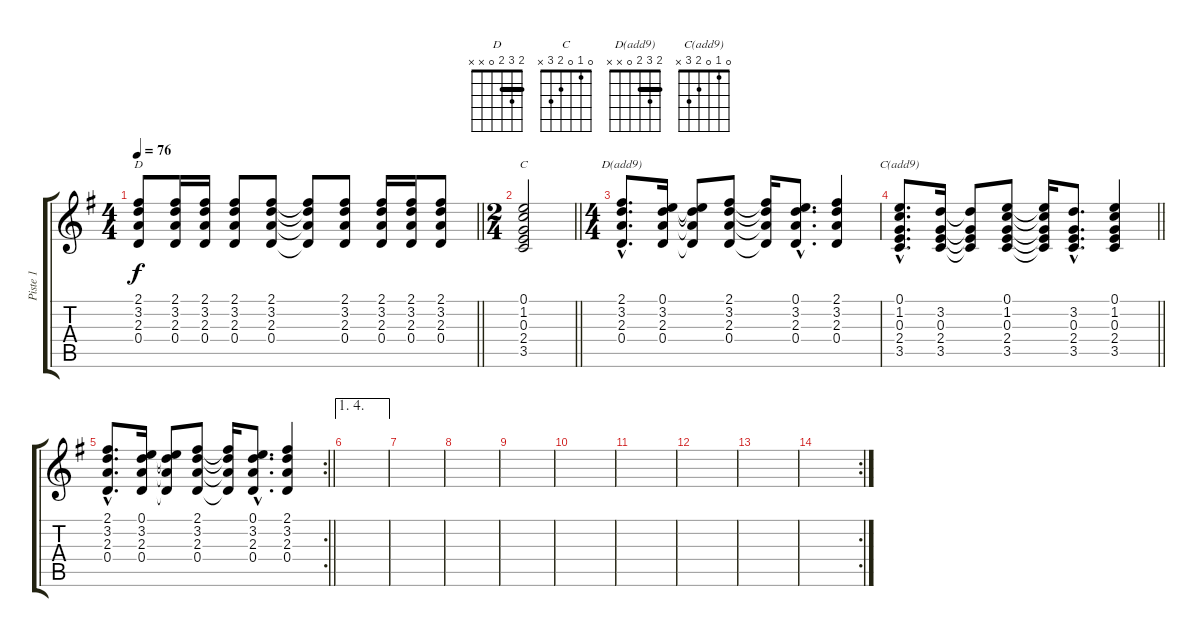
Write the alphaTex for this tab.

\track ("Piste 1" "Piste 1") {instrument acousticguitarnylon}
\staff {score tabs}
\tuning (E4 B3 G3 D3 A2 E2) {hide}
\chord ("D" 2 3 2 0 x x) {barre 2}
\chord ("C" 0 1 0 2 3 x)
\chord ("D(add9)" 2 3 2 0 x x) {barre 2}
\chord ("C(add9)" 0 1 0 2 3 x)
\ts (4 4)
\tempo 76
\clef g2
\barLineRight lightlight
\ks g
(2.1 3.2 2.3 0.4).8{ch "D" dy f} (2.1 3.2 2.3 0.4).16 (2.1 3.2 2.3 0.4).16 (2.1 3.2 2.3 0.4).8 (2.1 3.2 2.3 0.4).8 (2.1{t} 3.2{t} 2.3{t} 0.4{t}).8 (2.1 3.2 2.3 0.4).8 (2.1 3.2 2.3 0.4).16 (2.1 3.2 2.3 0.4).16 (2.1 3.2 2.3 0.4).8 |
\ts (2 4)
\barLineRight lightlight
(0.1 1.2 0.3 2.4 3.5).2{ch "C"} |
\ts (4 4)
(2.1{hac} 3.2{hac} 2.3{hac} 0.4{hac}).8{d ch "D(add9)"} (0.1 3.2 2.3 0.4).16 (0.1{t} 3.2{t} 2.3{t} 0.4{t}).8 (2.1 3.2 2.3 0.4).8 (2.1{t} 3.2{t} 2.3{t} 0.4{t}).16 (0.1{hac} 3.2{hac} 2.3{hac} 0.4{hac}).8{d} (2.1 3.2 2.3 0.4).4 |
\barLineRight lightlight
(0.1{hac} 1.2{hac} 0.3{hac} 2.4{hac} 3.5{hac}).8{d ch "C(add9)"} (3.2 0.3 2.4 3.5).16 (3.2{t} 0.3{t} 2.4{t} 3.5{t}).8 (0.1 1.2 0.3 2.4 3.5).8 (0.1{t} 1.2{t} 0.3{t} 2.4{t} 3.5{t}).16 (3.2{hac} 0.3{hac} 2.4{hac} 3.5{hac}).8{d} (0.1 1.2 0.3 2.4 3.5).4 |
\rc 2
\barLineRight lightlight
(2.1{hac} 3.2{hac} 2.3{hac} 0.4{hac}).8{d} (0.1 3.2 2.3 0.4).16 (0.1{t} 3.2{t} 2.3{t} 0.4{t}).8 (2.1 3.2 2.3 0.4).8 (2.1{t} 3.2{t} 2.3{t} 0.4{t}).16 (0.1{hac} 3.2{hac} 2.3{hac} 0.4{hac}).8{d} (2.1 3.2 2.3 0.4).4 |
\ae (1 4)
|
|
|
|
|
|
|
|
\rc 2
